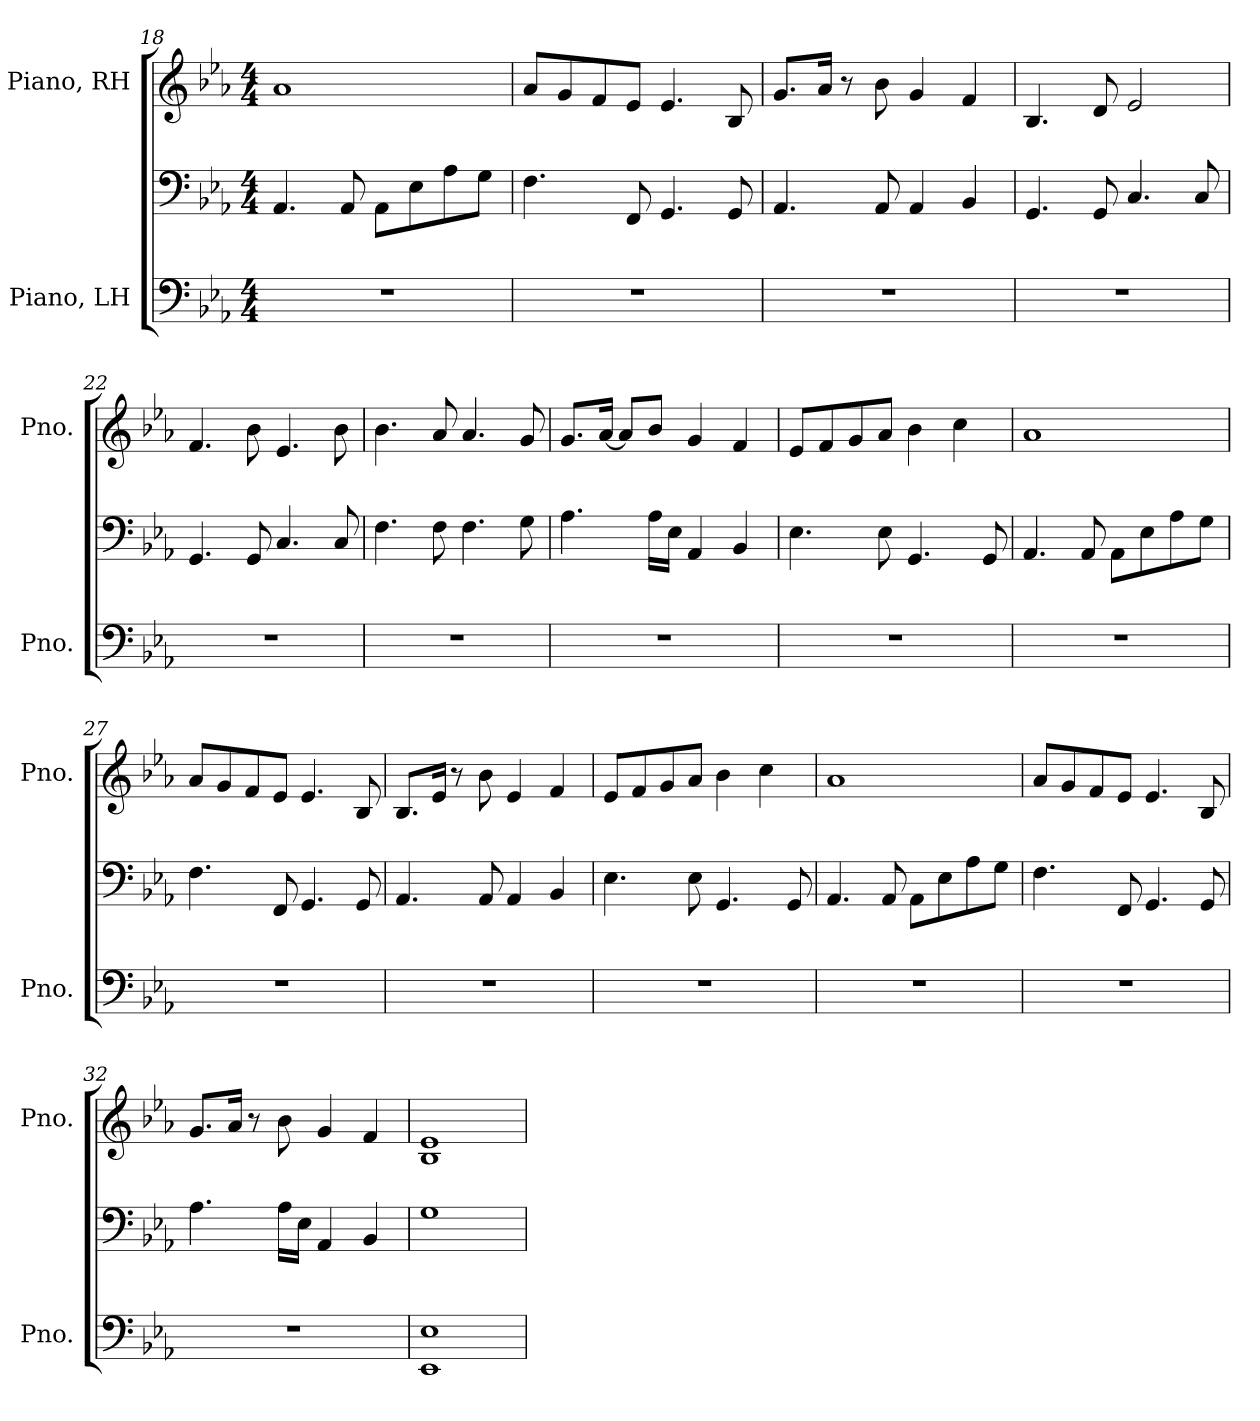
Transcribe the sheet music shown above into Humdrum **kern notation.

**kern	**kern	**kern
*part2	*part2	*part1
*staff3	*staff2	*staff1
*I"Piano, LH	*	*I"Piano, RH
*I'Pno.	*	*I'Pno.
*clefF4	*clefF4	*clefG2
*k[b-e-a-]	*k[b-e-a-]	*k[b-e-a-]
*M4/4	*M4/4	*M4/4
=18	=18	=18
1r	4.AA-/	1a-
.	8AA-/	.
.	8AA-\L	.
.	8E-\	.
.	8A-\	.
.	8G\J	.
=19	=19	=19
1r	4.F\	8a-/L
.	.	8g/
.	.	8f/
.	8FF/	8e-/J
.	4.GG/	4.e-/
.	8GG/	8B-/
!!LO:PB:g=z
=20	=20	=20
1r	4.AA-/	8.g/L
.	.	16a-/Jk
.	.	8r
.	8AA-/	8b-\
.	4AA-/	4g/
.	4BB-/	4f/
=21	=21	=21
1r	4.GG/	4.B-/
.	8GG/	8d/
.	4.C/	2e-/
.	8C/	.
=22	=22	=22
1r	4.GG/	4.f/
.	8GG/	8b-\
.	4.C/	4.e-/
.	8C/	8b-\
=23	=23	=23
1r	4.F\	4.b-\
.	8F\	8a-/
.	4.F\	4.a-/
.	8G\	8g/
=24	=24	=24
1r	4.A-\	8.g/L
.	.	[16a-/Jk
.	.	8a-/L]
.	16A-\LL	8b-/J
.	16E-\JJ	.
.	4AA-/	4g/
.	4BB-/	4f/
!!LO:LB:g=z
=25	=25	=25
1r	4.E-\	8e-/L
.	.	8f/
.	.	8g/
.	8E-\	8a-/J
.	4.GG/	4b-\
.	.	4cc\
.	8GG/	.
=26	=26	=26
1r	4.AA-/	1a-
.	8AA-/	.
.	8AA-\L	.
.	8E-\	.
.	8A-\	.
.	8G\J	.
=27	=27	=27
1r	4.F\	8a-/L
.	.	8g/
.	.	8f/
.	8FF/	8e-/J
.	4.GG/	4.e-/
.	8GG/	8B-/
=28	=28	=28
1r	4.AA-/	8.B-/L
.	.	16e-/Jk
.	.	8r
.	8AA-/	8b-\
.	4AA-/	4e-/
.	4BB-/	4f/
=29	=29	=29
1r	4.E-\	8e-/L
.	.	8f/
.	.	8g/
.	8E-\	8a-/J
.	4.GG/	4b-\
.	.	4cc\
.	8GG/	.
!!LO:LB:g=z
=30	=30	=30
1r	4.AA-/	1a-
.	8AA-/	.
.	8AA-\L	.
.	8E-\	.
.	8A-\	.
.	8G\J	.
=31	=31	=31
1r	4.F\	8a-/L
.	.	8g/
.	.	8f/
.	8FF/	8e-/J
.	4.GG/	4.e-/
.	8GG/	8B-/
=32	=32	=32
1r	4.A-\	8.g/L
.	.	16a-/Jk
.	.	8r
.	16A-\LL	8b-\
.	16E-\JJ	.
.	4AA-/	4g/
.	4BB-/	4f/
=33	=33	=33
1EE- 1E-	1G	1B- 1e-
=	=	=
*-	*-	*-
